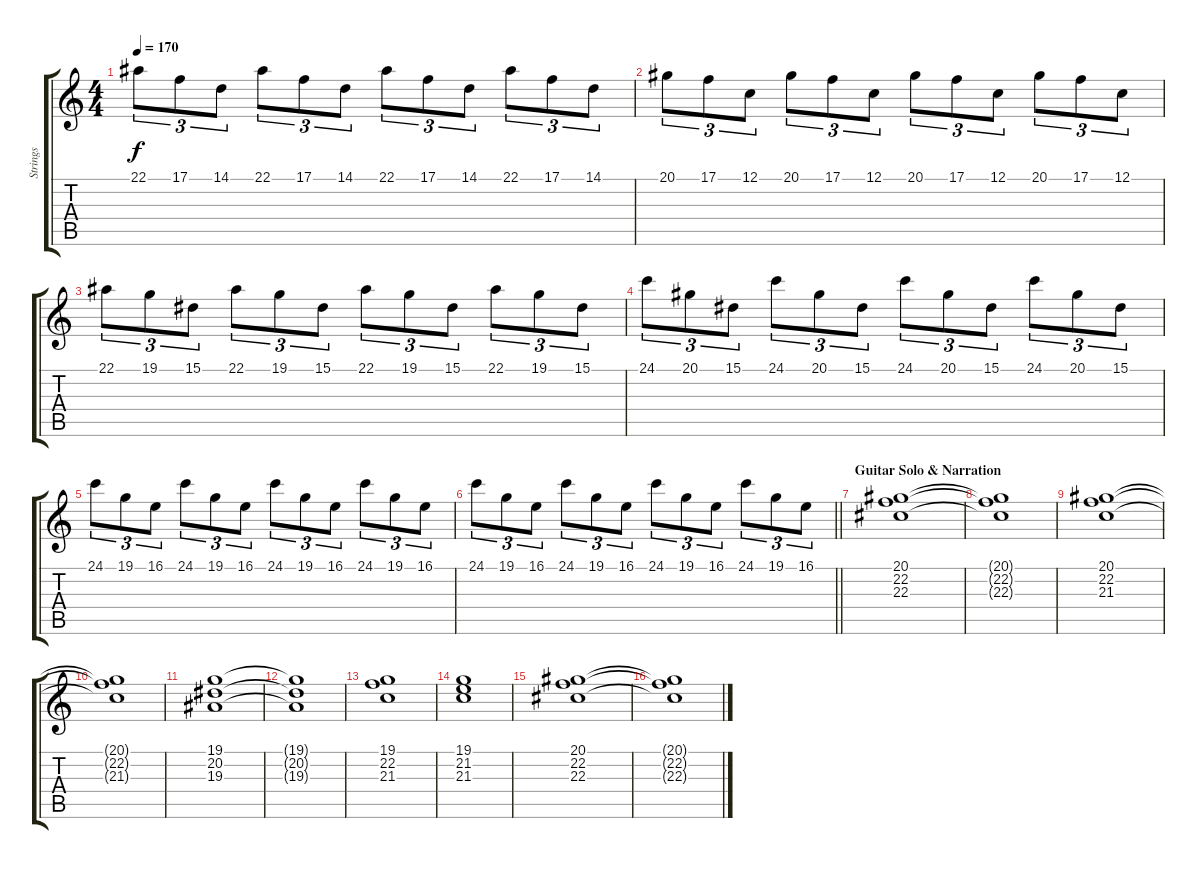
\track ("Strings" "Strings") {instrument stringensemble1}
\staff {score tabs}
\tuning (C4 G3 Eb3 Bb2 F2 C2) {hide}
\ts (4 4)
\tempo 170
\clef g2
\ks c
22.1.8{tu (3 2) dy f} 17.1.8{tu (3 2)} 14.1.8{tu (3 2)} 22.1.8{tu (3 2)} 17.1.8{tu (3 2)} 14.1.8{tu (3 2)} 22.1.8{tu (3 2)} 17.1.8{tu (3 2)} 14.1.8{tu (3 2)} 22.1.8{tu (3 2)} 17.1.8{tu (3 2)} 14.1.8{tu (3 2)} |
20.1.8{tu (3 2)} 17.1.8{tu (3 2)} 12.1.8{tu (3 2)} 20.1.8{tu (3 2)} 17.1.8{tu (3 2)} 12.1.8{tu (3 2)} 20.1.8{tu (3 2)} 17.1.8{tu (3 2)} 12.1.8{tu (3 2)} 20.1.8{tu (3 2)} 17.1.8{tu (3 2)} 12.1.8{tu (3 2)} |
22.1.8{tu (3 2)} 19.1.8{tu (3 2)} 15.1.8{tu (3 2)} 22.1.8{tu (3 2)} 19.1.8{tu (3 2)} 15.1.8{tu (3 2)} 22.1.8{tu (3 2)} 19.1.8{tu (3 2)} 15.1.8{tu (3 2)} 22.1.8{tu (3 2)} 19.1.8{tu (3 2)} 15.1.8{tu (3 2)} |
24.1.8{tu (3 2)} 20.1.8{tu (3 2)} 15.1.8{tu (3 2)} 24.1.8{tu (3 2)} 20.1.8{tu (3 2)} 15.1.8{tu (3 2)} 24.1.8{tu (3 2)} 20.1.8{tu (3 2)} 15.1.8{tu (3 2)} 24.1.8{tu (3 2)} 20.1.8{tu (3 2)} 15.1.8{tu (3 2)} |
24.1.8{tu (3 2)} 19.1.8{tu (3 2)} 16.1.8{tu (3 2)} 24.1.8{tu (3 2)} 19.1.8{tu (3 2)} 16.1.8{tu (3 2)} 24.1.8{tu (3 2)} 19.1.8{tu (3 2)} 16.1.8{tu (3 2)} 24.1.8{tu (3 2)} 19.1.8{tu (3 2)} 16.1.8{tu (3 2)} |
\barLineRight lightlight
24.1.8{tu (3 2)} 19.1.8{tu (3 2)} 16.1.8{tu (3 2)} 24.1.8{tu (3 2)} 19.1.8{tu (3 2)} 16.1.8{tu (3 2)} 24.1.8{tu (3 2)} 19.1.8{tu (3 2)} 16.1.8{tu (3 2)} 24.1.8{tu (3 2)} 19.1.8{tu (3 2)} 16.1.8{tu (3 2)} |
\section ("" "Guitar Solo & Narration")
(20.1 22.2 22.3).1 |
(20.1{t} 22.2{t} 22.3{t}).1 |
(20.1 22.2 21.3).1 |
(20.1{t} 22.2{t} 21.3{t}).1 |
(19.1 20.2 19.3).1 |
(19.1{t} 20.2{t} 19.3{t}).1 |
(19.1 22.2 21.3).1 |
(19.1 21.2 21.3).1 |
(20.1 22.2 22.3).1 |
(20.1{t} 22.2{t} 22.3{t}).1
